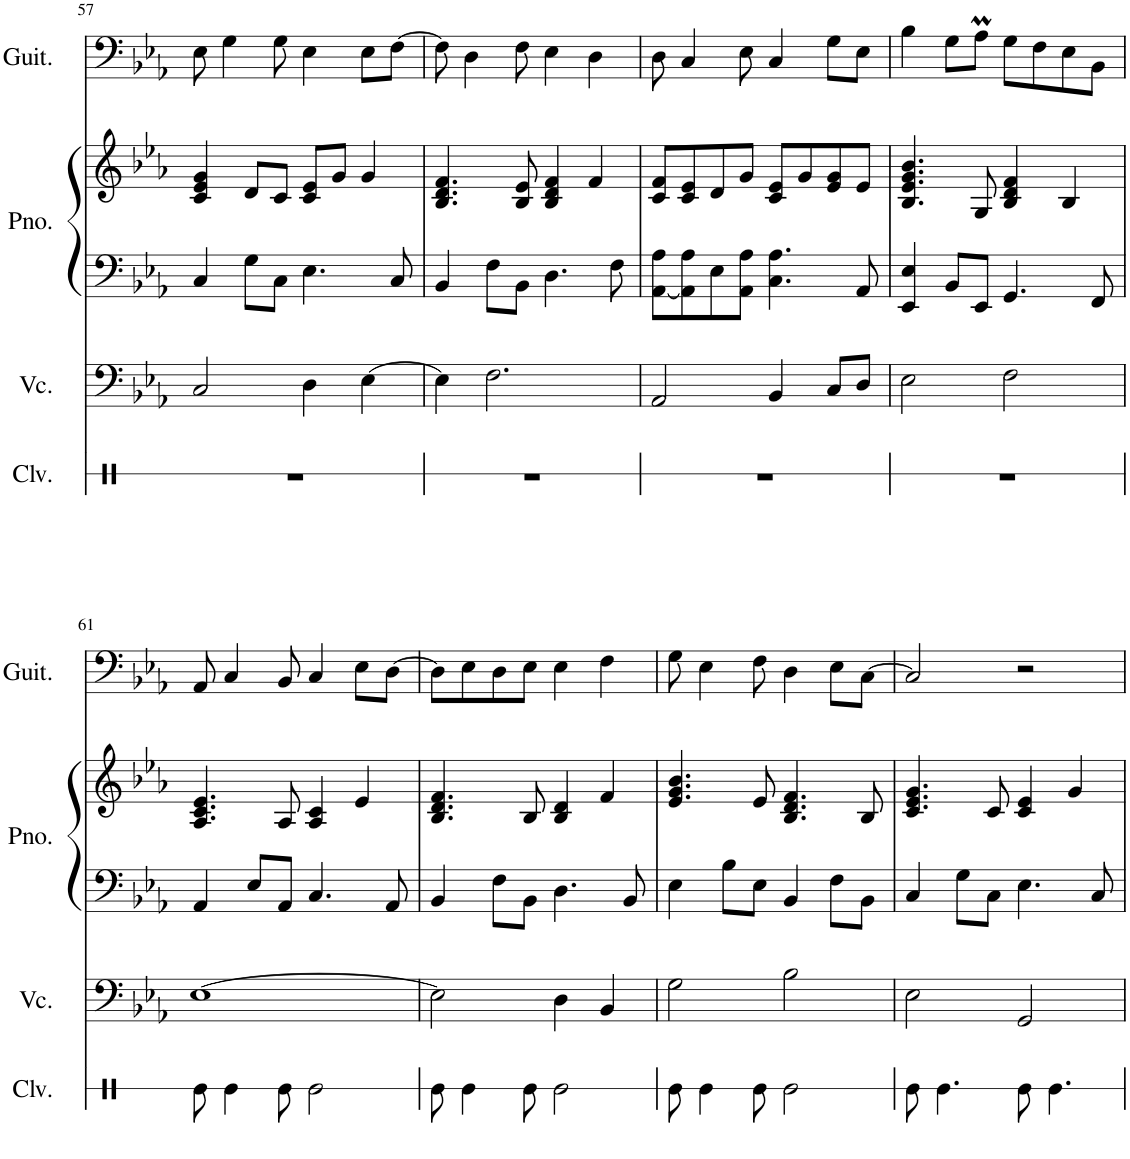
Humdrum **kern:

**kern	**kern	**kern	**kern	**kern
*part4	*part3	*part2	*part2	*part1
*staff5	*staff4	*staff3	*staff2	*staff1
*I"Claves	*I"Violoncello	*I"Piano	*	*I"Acoustic Guitar
*I'Clv.	*I'Vc.	*I'Pno.	*	*I'Guit.
!!LO:PB:g=z
*clefX	*clefF4	*clefF4	*clefG2	*clefF4
*k[]	*k[b-e-a-]	*k[b-e-a-]	*k[b-e-a-]	*k[b-e-a-]
*M4/4	*M4/4	*M4/4	*M4/4	*M4/4
=57	=57	=57	=57	=57
1r	2C/	4C/	4c/ 4e-/ 4g/	8E-\
.	.	.	.	4G\
.	.	8G\L	8d/L	.
.	.	8C\J	8c/J	8G\
.	4D\	4.E-\	8c/ 8e-/L	4E-\
.	.	.	8g/J	.
.	[4E-\	.	4g/	8E-\L
.	.	8C/	.	[8F\J
=58	=58	=58	=58	=58
1r	4E-\]	4BB-/	4.B-/ 4.d/ 4.f/	8F\]
.	.	.	.	4D\
.	2.F\	8F\L	.	.
.	.	8BB-\J	8B-/ 8e-/	8F\
.	.	4.D\	4B-/ 4d/ 4f/	4E-\
.	.	.	4f/	4D\
.	.	8F\	.	.
=59	=59	=59	=59	=59
1r	2AA-/	[8AA-\ 8A-\L	8c/ 8f/L	8D\
.	.	8AA-\] 8A-\	8c/ 8e-/	4C/
.	.	8E-\	8d/	.
.	.	8AA-\ 8A-\J	8g/J	8E-\
.	4BB-/	4.C\ 4.A-\	8c/ 8e-/L	4C/
.	.	.	8g/	.
.	8C/L	.	8e-/ 8g/	8G\L
.	8D/J	8AA-/	8e-/J	8E-\J
=60	=60	=60	=60	=60
1r	2E-\	4EE-/ 4E-/	4.B-/ 4.e-/ 4.g/ 4.b-/	4B-\
.	.	8BB-/L	.	8G\L
.	.	8EE-/J	8G/	8A-M\J
.	2F\	4.GG/	4B-/ 4d/ 4f/	8G\L
.	.	.	.	8F\
.	.	.	4B-/	8E-\
.	.	8FF/	.	8BB-\J
!!LO:LB:g=z
=61	=61	=61	=61	=61
8Re\	[1E-	4AA-/	4.A-/ 4.c/ 4.e-/	8AA-/
4Re\	.	.	.	4C/
.	.	8E-/L	.	.
8Re\	.	8AA-/J	8A-/	8BB-/
2Re\	.	4.C/	4A-/ 4c/	4C/
.	.	.	4e-/	8E-\L
.	.	8AA-/	.	[8D\J
=62	=62	=62	=62	=62
8Re\	2E-\]	4BB-/	4.B-/ 4.d/ 4.f/	8D\L]
4Re\	.	.	.	8E-\
.	.	8F\L	.	8D\
8Re\	.	8BB-\J	8B-/	8E-\J
2Re\	4D\	4.D\	4B-/ 4d/	4E-\
.	4BB-/	.	4f/	4F\
.	.	8BB-/	.	.
=63	=63	=63	=63	=63
8Re\	2G\	4E-\	4.e-/ 4.g/ 4.b-/	8G\
4Re\	.	.	.	4E-\
.	.	8B-\L	.	.
8Re\	.	8E-\J	8e-/	8F\
2Re\	2B-\	4BB-/	4.B-/ 4.d/ 4.f/	4D\
.	.	8F\L	.	8E-\L
.	.	8BB-\J	8B-/	[8C\J
=64	=64	=64	=64	=64
8Re\	2E-\	4C/	4.c/ 4.e-/ 4.g/	2C/]
4.Re\	.	.	.	.
.	.	8G\L	.	.
.	.	8C\J	8c/	.
8Re\	2GG/	4.E-\	4c/ 4e-/	2r
4.Re\	.	.	.	.
.	.	.	4g/	.
.	.	8C/	.	.
=	=	=	=	=
*-	*-	*-	*-	*-
